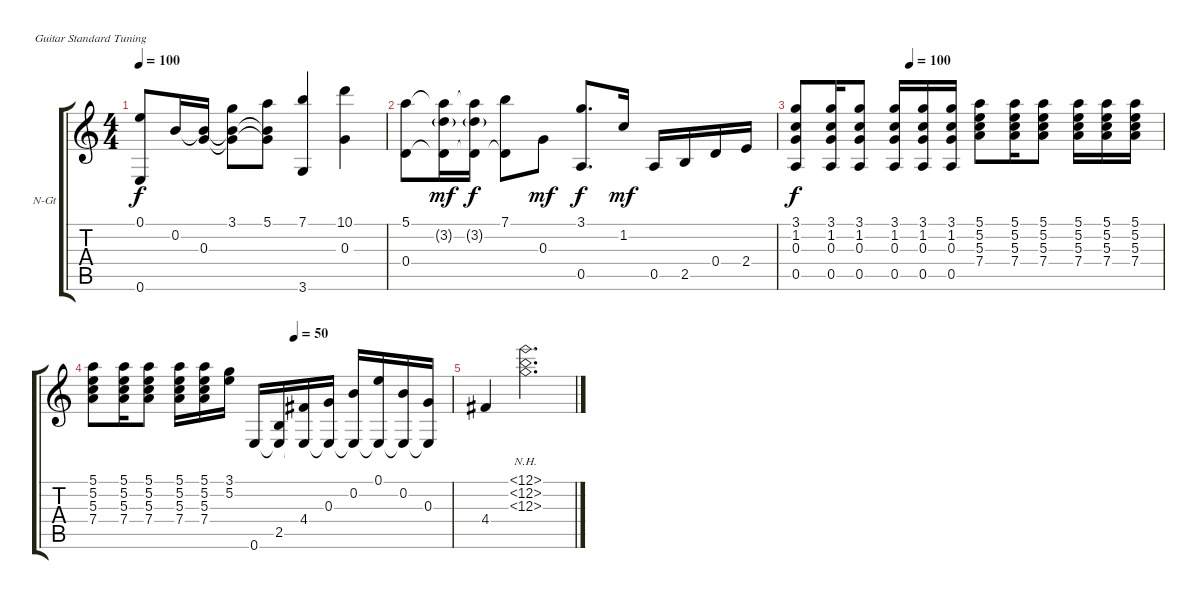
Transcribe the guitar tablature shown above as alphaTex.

\bracketExtendMode groupsimilarinstruments
\firstSystemTrackNameOrientation horizontal
\otherSystemsTrackNameOrientation horizontal
\track ("Pista 1" "N-Gt") {instrument acousticguitarnylon}
\staff {score tabs}
\tuning (E4 B3 G3 D3 A2 E2)
\ts (4 4)
\tempo 100
\clef g2
\ks c
(0.1 0.6).8{dy f} 0.2.16 (0.3 0.2{t}).16 (3.1 0.2{t} 0.3{t}).8 (5.1 0.2{t} 0.3{t}).8 (7.1 3.6).4 (10.1 0.3).4 |
(5.1 0.4).8 (3.2{g} 5.1{t} 0.4{t}).16{dy mf} (5.1{t} 3.2{g} 0.4{t}).16{dy f} (7.1 0.4{t}).8 0.3.8{dy mf} (3.1 0.5).8{d dy f} 1.2.16{dy mf} 0.5.16 2.5.16 0.4.16 2.4.16 |
\tempo (100 0.3125)
(3.1 1.2 0.3 0.5).8{dy f} (3.1 1.2 0.3 0.5).16 (3.1 1.2 0.3 0.5).8 (3.1 1.2 0.3 0.5).16 (3.1 1.2 0.3 0.5).16 (3.1 1.2 0.3 0.5).16 (5.1 5.2 5.3 7.4).8 (5.1 5.2 5.3 7.4).16 (5.1 5.2 5.3 7.4).8 (5.1 5.2 5.3 7.4).16 (5.1 5.2 5.3 7.4).16 (5.1 5.2 5.3 7.4).16 |
\tempo (50 0.5625)
(5.1 5.2 5.3 7.4).8 (5.1 5.2 5.3 7.4).16 (5.1 5.2 5.3 7.4).8 (5.1 5.2 5.3 7.4).16 (5.1 5.2 5.3 7.4).16 (3.1 5.2).16 0.6.16 (2.5 0.6{t}).16 (4.4 0.6{t}).16 (0.3 0.6{t}).16 (0.2 0.6{t}).16 (0.1 0.6{t}).16 (0.2 0.6{t}).16 (0.3 0.6{t}).16 |
4.4.4 (12.1{nh} 12.2{nh} 12.3{nh}).2{d}
